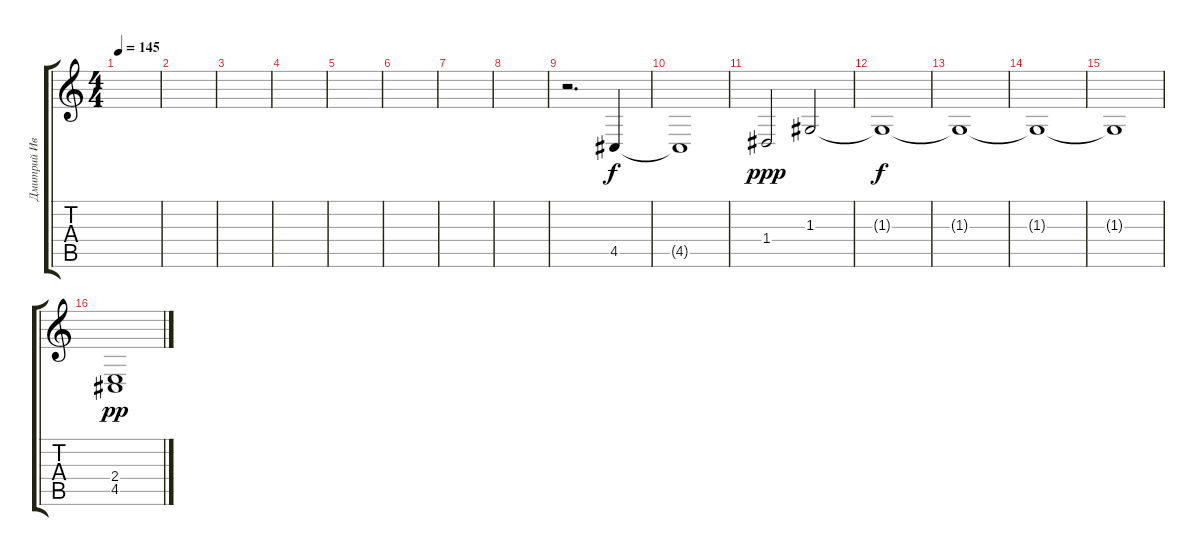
\track ("Дмитрий Иванов" "Дмитрий Ив") {instrument stringensemble2}
\staff {score tabs}
\tuning (E4 B3 G3 D3 A2 E2) {hide}
\ts (4 4)
\tempo 145
\clef g2
\ks c
|
|
|
|
|
|
|
|
r.2{d} 4.5.4 |
4.5{t}.1{dy f} |
1.4.2{dy ppp} 1.3.2 |
1.3{t}.1{dy f} |
1.3{t}.1 |
1.3{t}.1 |
1.3{t}.1 |
(2.4 4.5).1{dy pp}
